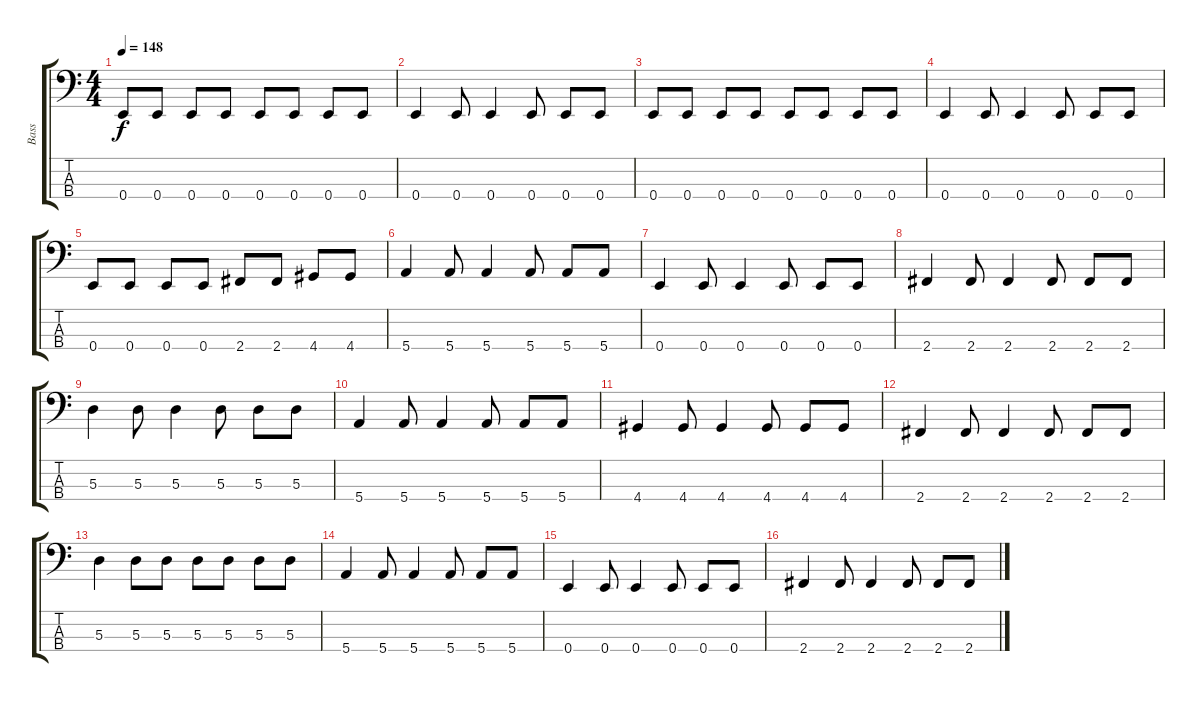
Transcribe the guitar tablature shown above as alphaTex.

\track ("Bass" "Bass") {instrument electricbasspick}
\staff {score tabs}
\tuning (G2 D2 A1 E1) {hide}
\ts (4 4)
\tempo 148
\clef f4
\ks c
0.4.8{dy f} 0.4.8 0.4.8 0.4.8 0.4.8 0.4.8 0.4.8 0.4.8 |
0.4.4 0.4.8 0.4.4 0.4.8 0.4.8 0.4.8 |
0.4.8 0.4.8 0.4.8 0.4.8 0.4.8 0.4.8 0.4.8 0.4.8 |
0.4.4 0.4.8 0.4.4 0.4.8 0.4.8 0.4.8 |
0.4.8 0.4.8 0.4.8 0.4.8 2.4.8 2.4.8 4.4.8 4.4.8 |
5.4.4 5.4.8 5.4.4 5.4.8 5.4.8 5.4.8 |
0.4.4 0.4.8 0.4.4 0.4.8 0.4.8 0.4.8 |
2.4.4 2.4.8 2.4.4 2.4.8 2.4.8 2.4.8 |
5.3.4 5.3.8 5.3.4 5.3.8 5.3.8 5.3.8 |
5.4.4 5.4.8 5.4.4 5.4.8 5.4.8 5.4.8 |
4.4.4 4.4.8 4.4.4 4.4.8 4.4.8 4.4.8 |
2.4.4 2.4.8 2.4.4 2.4.8 2.4.8 2.4.8 |
5.3.4 5.3.8 5.3.8 5.3.8 5.3.8 5.3.8 5.3.8 |
5.4.4 5.4.8 5.4.4 5.4.8 5.4.8 5.4.8 |
0.4.4 0.4.8 0.4.4 0.4.8 0.4.8 0.4.8 |
2.4.4 2.4.8 2.4.4 2.4.8 2.4.8 2.4.8
